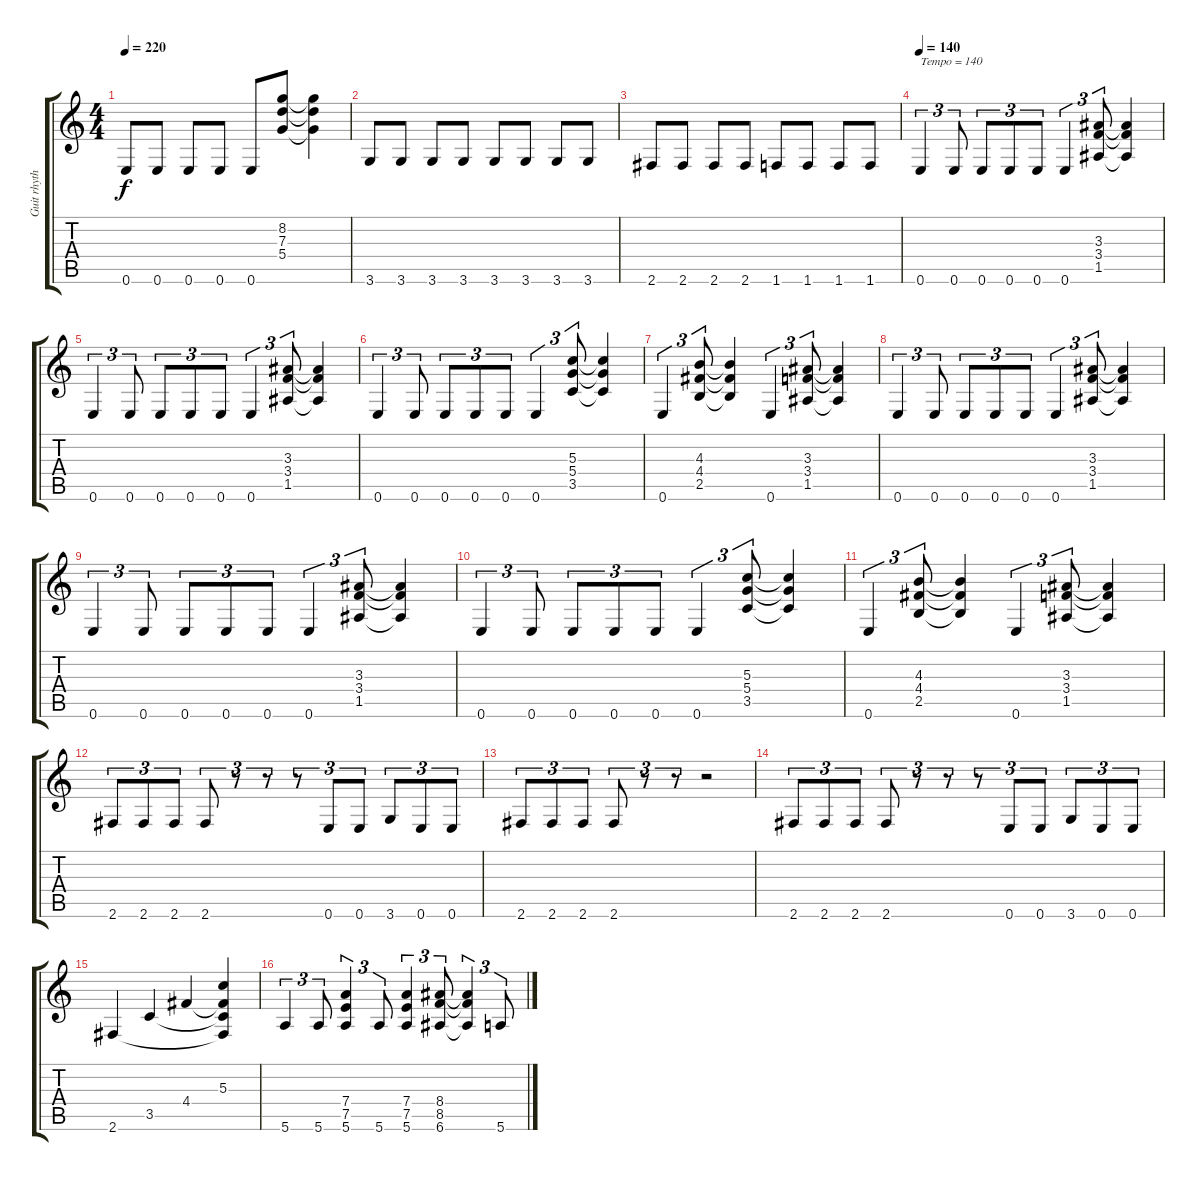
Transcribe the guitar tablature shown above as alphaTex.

\track ("Guit rhythm" "Guit rhyth") {instrument overdrivenguitar}
\staff {score tabs}
\tuning (E4 B3 G3 D3 A2 E2) {hide}
\ts (4 4)
\tempo 220
\clef g2
\ks c
0.6.8{dy f} 0.6.8 0.6.8 0.6.8 0.6.8 (8.2 7.3 5.4).8 (8.2{t} 7.3{t} 5.4{t}).4 |
3.6.8 3.6.8 3.6.8 3.6.8 3.6.8 3.6.8 3.6.8 3.6.8 |
2.6.8 2.6.8 2.6.8 2.6.8 1.6.8 1.6.8 1.6.8 1.6.8 |
\tempo 140
0.6.4{tu (3 2) txt "Tempo = 140"} 0.6.8{tu (3 2)} 0.6.8{tu (3 2)} 0.6.8{tu (3 2)} 0.6.8{tu (3 2)} 0.6.4{tu (3 2)} (3.3 3.4 1.5).8{tu (3 2)} (3.3{t} 3.4{t} 1.5{t}).4 |
0.6.4{tu (3 2)} 0.6.8{tu (3 2)} 0.6.8{tu (3 2)} 0.6.8{tu (3 2)} 0.6.8{tu (3 2)} 0.6.4{tu (3 2)} (3.3 3.4 1.5).8{tu (3 2)} (3.3{t} 3.4{t} 1.5{t}).4 |
0.6.4{tu (3 2)} 0.6.8{tu (3 2)} 0.6.8{tu (3 2)} 0.6.8{tu (3 2)} 0.6.8{tu (3 2)} 0.6.4{tu (3 2)} (5.3 5.4 3.5).8{tu (3 2)} (5.3{t} 5.4{t} 3.5{t}).4 |
0.6.4{tu (3 2)} (4.3 4.4 2.5).8{tu (3 2)} (4.3{t} 4.4{t} 2.5{t}).4 0.6.4{tu (3 2)} (3.3 3.4 1.5).8{tu (3 2)} (3.3{t} 3.4{t} 1.5{t}).4 |
0.6.4{tu (3 2)} 0.6.8{tu (3 2)} 0.6.8{tu (3 2)} 0.6.8{tu (3 2)} 0.6.8{tu (3 2)} 0.6.4{tu (3 2)} (3.3 3.4 1.5).8{tu (3 2)} (3.3{t} 3.4{t} 1.5{t}).4 |
0.6.4{tu (3 2)} 0.6.8{tu (3 2)} 0.6.8{tu (3 2)} 0.6.8{tu (3 2)} 0.6.8{tu (3 2)} 0.6.4{tu (3 2)} (3.3 3.4 1.5).8{tu (3 2)} (3.3{t} 3.4{t} 1.5{t}).4 |
0.6.4{tu (3 2)} 0.6.8{tu (3 2)} 0.6.8{tu (3 2)} 0.6.8{tu (3 2)} 0.6.8{tu (3 2)} 0.6.4{tu (3 2)} (5.3 5.4 3.5).8{tu (3 2)} (5.3{t} 5.4{t} 3.5{t}).4 |
0.6.4{tu (3 2)} (4.3 4.4 2.5).8{tu (3 2)} (4.3{t} 4.4{t} 2.5{t}).4 0.6.4{tu (3 2)} (3.3 3.4 1.5).8{tu (3 2)} (3.3{t} 3.4{t} 1.5{t}).4 |
2.6.8{tu (3 2)} 2.6.8{tu (3 2)} 2.6.8{tu (3 2)} 2.6.8{tu (3 2)} r.8{tu (3 2)} r.8{tu (3 2)} r.8{tu (3 2)} 0.6.8{tu (3 2)} 0.6.8{tu (3 2)} 3.6.8{tu (3 2)} 0.6.8{tu (3 2)} 0.6.8{tu (3 2)} |
2.6.8{tu (3 2)} 2.6.8{tu (3 2)} 2.6.8{tu (3 2)} 2.6.8{tu (3 2)} r.8{tu (3 2)} r.8{tu (3 2)} r.2 |
2.6.8{tu (3 2)} 2.6.8{tu (3 2)} 2.6.8{tu (3 2)} 2.6.8{tu (3 2)} r.8{tu (3 2)} r.8{tu (3 2)} r.8{tu (3 2)} 0.6.8{tu (3 2)} 0.6.8{tu (3 2)} 3.6.8{tu (3 2)} 0.6.8{tu (3 2)} 0.6.8{tu (3 2)} |
2.6.4 3.5.4 4.4.4 (5.3 4.4{t} 3.5{t} 2.6{t}).4 |
5.6.4{tu (3 2)} 5.6.8{tu (3 2)} (7.4 7.5 5.6).4{tu (3 2)} 5.6.8{tu (3 2)} (7.4 7.5 5.6).4{tu (3 2)} (8.4 8.5 6.6).8{tu (3 2)} (8.4{t} 8.5{t} 6.6{t}).4{tu (3 2)} 5.6.8{tu (3 2)}
